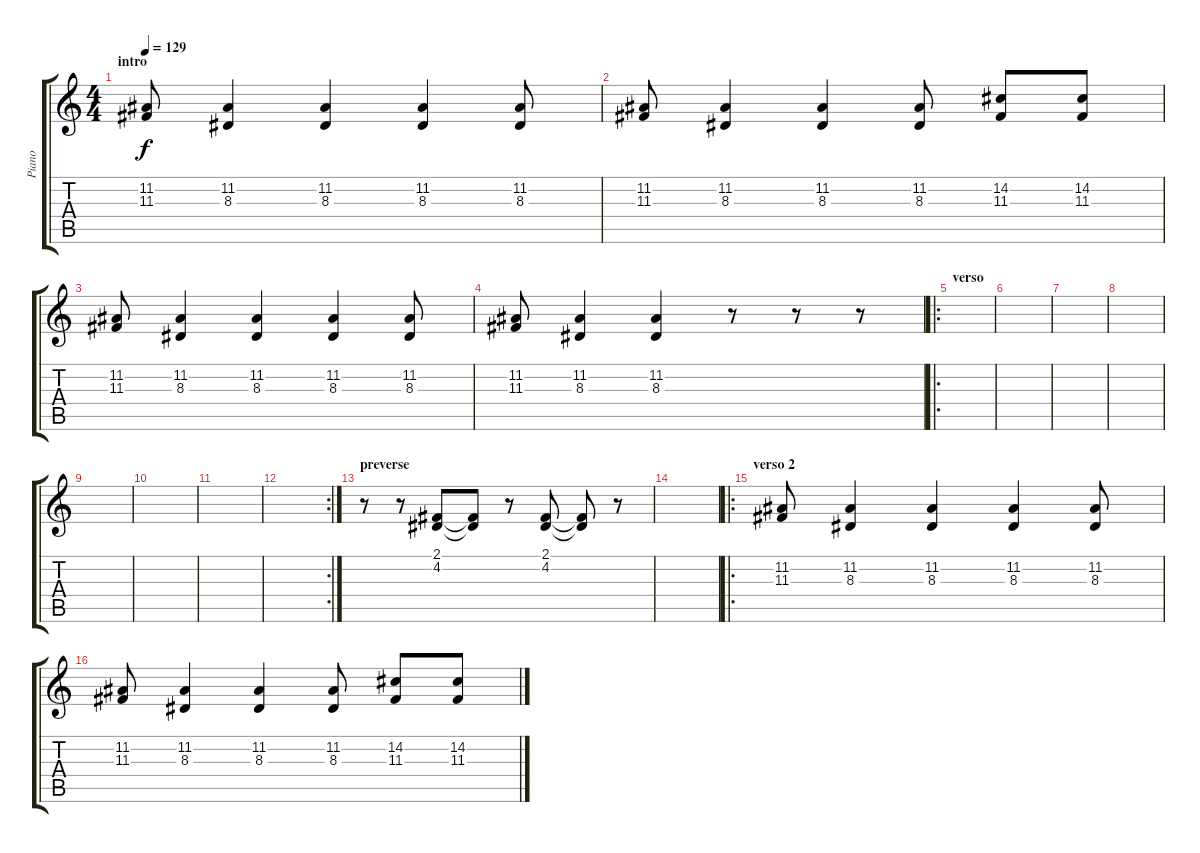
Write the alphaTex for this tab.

\track ("Piano" "Piano") {instrument brightacousticpiano}
\staff {score tabs}
\tuning (E4 B3 G3 D3 A2 E2) {hide}
\ts (4 4)
\section ("" "intro")
\tempo 129
\clef g2
\ks c
(11.2 11.3).8{dy f instrument brightacousticpiano} (11.2 8.3).4 (11.2 8.3).4 (11.2 8.3).4 (11.2 8.3).8 |
(11.2 11.3).8 (11.2 8.3).4 (11.2 8.3).4 (11.2 8.3).8 (14.2 11.3).8 (14.2 11.3).8 |
(11.2 11.3).8 (11.2 8.3).4 (11.2 8.3).4 (11.2 8.3).4 (11.2 8.3).8 |
(11.2 11.3).8 (11.2 8.3).4 (11.2 8.3).4 r.8 r.8 r.8 |
\ro
\section ("" "verso")
|
|
|
|
|
|
|
\rc 2
|
\section ("" "preverse")
r.8 r.8 (2.1 4.2).8 (2.1{t} 4.2{t}).8 r.8 (2.1 4.2).8 (2.1{t} 4.2{t}).8 r.8 |
|
\ro
\section ("" "verso 2")
(11.2 11.3).8 (11.2 8.3).4 (11.2 8.3).4 (11.2 8.3).4 (11.2 8.3).8 |
(11.2 11.3).8 (11.2 8.3).4 (11.2 8.3).4 (11.2 8.3).8 (14.2 11.3).8 (14.2 11.3).8
